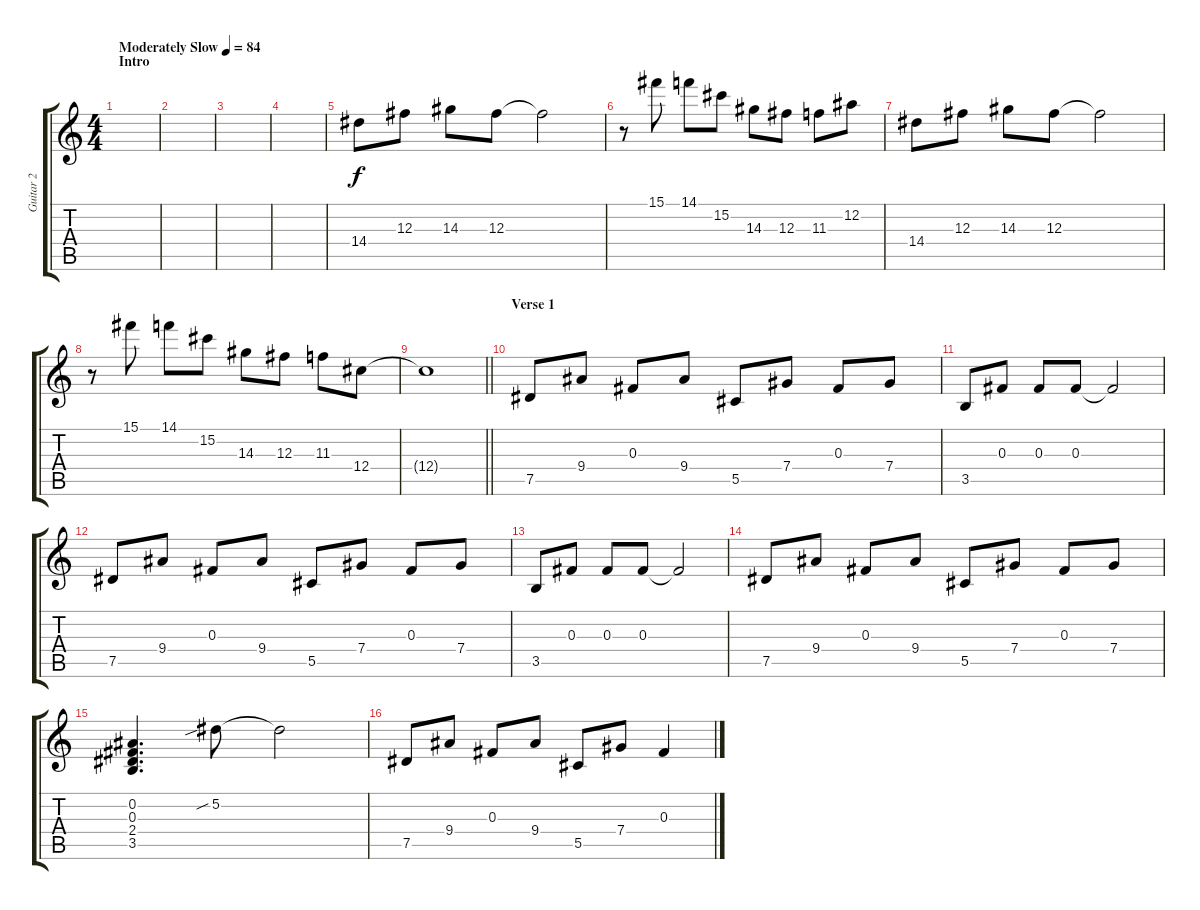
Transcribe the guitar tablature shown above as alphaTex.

\track ("Guitar 2" "Guitar 2") {instrument electricguitarclean}
\staff {score tabs}
\tuning (Eb4 Bb3 Gb3 Db3 Ab2 Eb2) {hide}
\ts (4 4)
\section ("" "Intro")
\tempo (84 "Moderately Slow")
\clef g2
\ks c
|
|
|
|
14.4.8 12.3.8 14.3.8 12.3.8 12.3{t}.2 |
r.8 15.1.8 14.1.8 15.2.8 14.3.8 12.3.8 11.3.8 12.2.8 |
14.4.8 12.3.8 14.3.8 12.3.8 12.3{t}.2 |
r.8 15.1.8 14.1.8 15.2.8 14.3.8 12.3.8 11.3.8 12.4.8 |
\barLineRight lightlight
12.4{t}.1 |
\section ("" "Verse 1")
7.5.8 9.4.8 0.3.8 9.4.8 5.5.8 7.4.8 0.3.8 7.4.8 |
3.5.8 0.3.8 0.3.8 0.3.8 0.3{t}.2 |
7.5.8 9.4.8 0.3.8 9.4.8 5.5.8 7.4.8 0.3.8 7.4.8 |
3.5.8 0.3.8 0.3.8 0.3.8 0.3{t}.2 |
7.5.8 9.4.8 0.3.8 9.4.8 5.5.8 7.4.8 0.3.8 7.4.8 |
(0.2 0.3 2.4 3.5).4{d} 5.2{sib}.8 5.2{t}.2 |
7.5.8 9.4.8 0.3.8 9.4.8 5.5.8 7.4.8 0.3.4
